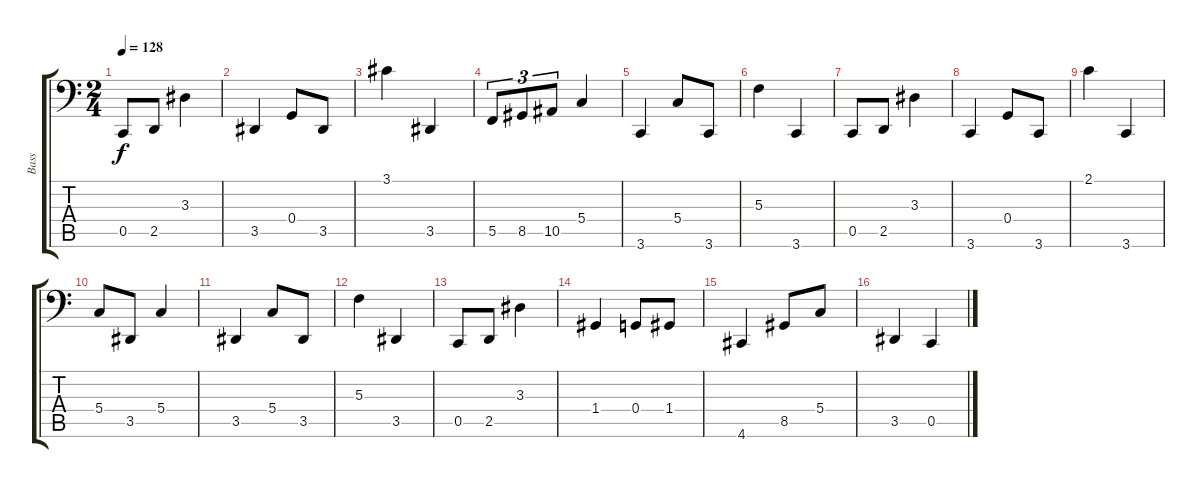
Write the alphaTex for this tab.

\track ("Bass" "Bass") {instrument electricbasspick}
\staff {score tabs}
\tuning (Bb2 F2 C2 G1 C1 A0) {hide}
\ts (2 4)
\tempo 128
\clef f4
\ks c
0.5.8{dy f} 2.5.8 3.3.4 |
3.5.4 0.4.8 3.5.8 |
3.1.4 3.5.4 |
5.5.8{tu (3 2)} 8.5.8{tu (3 2)} 10.5.8{tu (3 2)} 5.4.4 |
3.6.4 5.4.8 3.6.8 |
5.3.4 3.6.4 |
0.5.8 2.5.8 3.3.4 |
3.6.4 0.4.8 3.6.8 |
2.1.4 3.6.4 |
5.4.8 3.5.8 5.4.4 |
3.5.4 5.4.8 3.5.8 |
5.3.4 3.5.4 |
0.5.8 2.5.8 3.3.4 |
1.4.4 0.4.8 1.4.8 |
4.6.4 8.5.8 5.4.8 |
3.5.4 0.5.4
